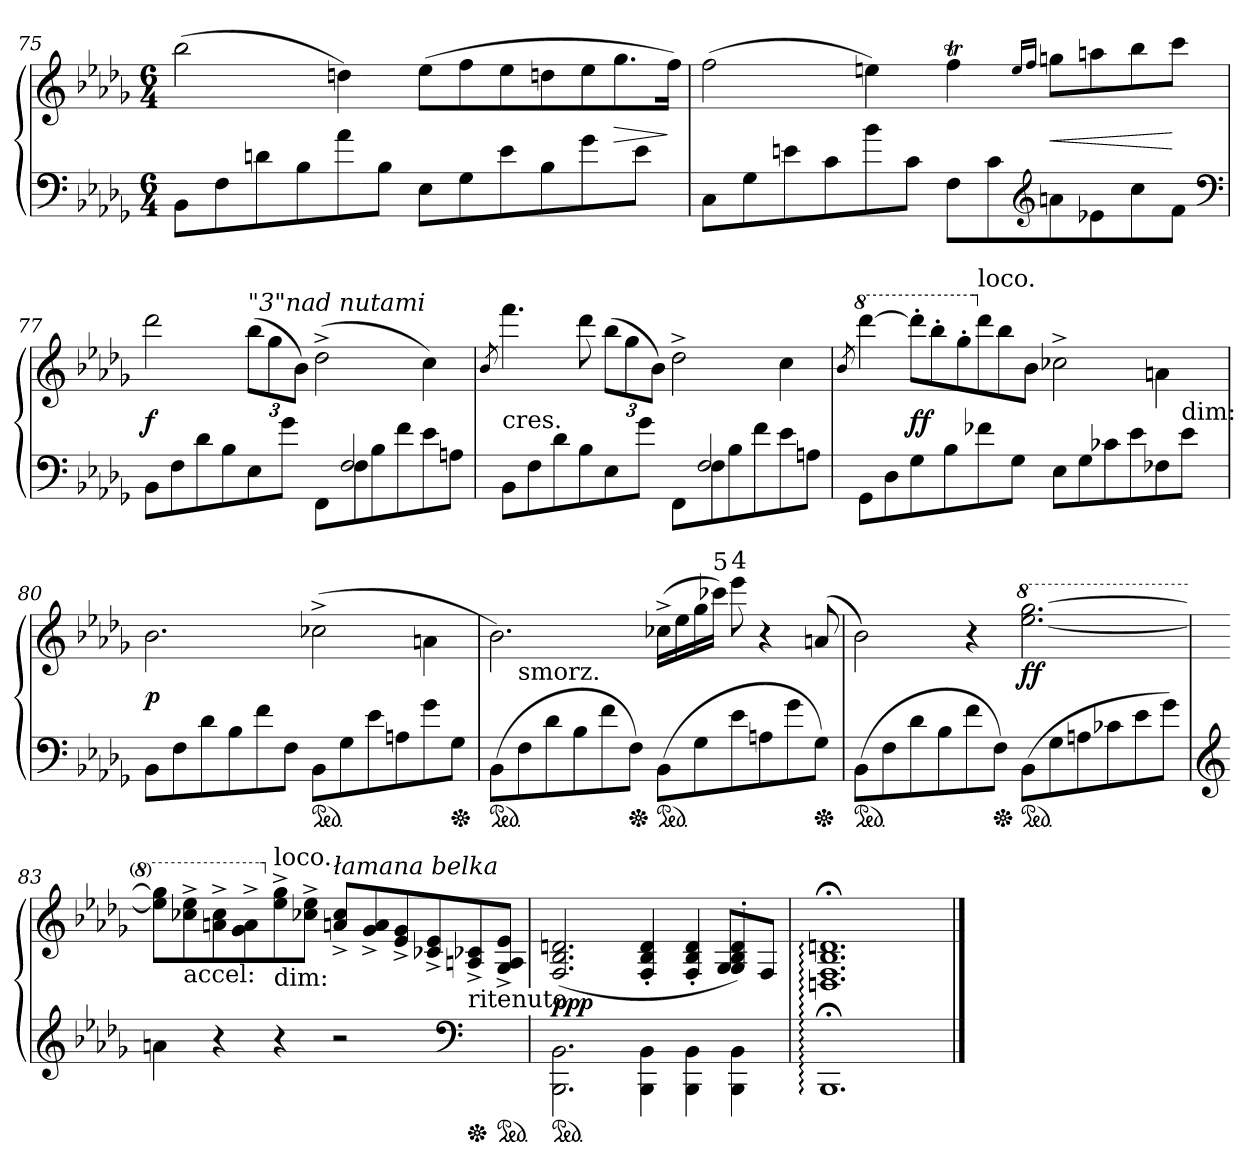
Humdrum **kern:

**kern	**kern	**dynam
*part1	*part1	*part1
*staff2	*staff1	*staff1/2
*clefF4	*clefG2	*
*k[b-e-a-d-g-]	*k[b-e-a-d-g-]	*
*M6/4	*M6/4	*
=75	=75	=75
8BB-L	(2bb-	.
8F	.	.
8dn	.	.
8B-	.	.
8a-	4ddn)	.
8B-J	.	.
8E-L	(8ee-L	.
8G-	8ff	.
8e-	8ee-	.
8B-	8ddn	.
*	*Xtuplet	*
8g-	12ee-	.
.	12.gg-	>
8e-J	.	.
.	24ffJk)	]
=76	=76	=76
8CL	(2ff	.
8G-	.	.
8en	.	.
8c	.	.
8b-	4een)	.
8cJ	.	.
8FL	4fft	.
8c	.	.
*clefG2	*	*
.	16qee/LL	.
.	16qff/JJ	.
8an	8ggnL	<
8e-X	8aan	.
8cc	8bb-	.
8fJ	8cccJ	[
*clefF4	*	*
=77	=77	=77
*^	*	*
2.ryy	8BB-L	2ddd-	f
.	8F	.	.
.	8d-	.	.
.	8B-	.	.
*	*	*tuplet	*
!	!	!LO:TX:a:i:t="3"nad nutami	!
.	8E-	(12bb-L	.
.	.	12gg-	.
.	8g-J	.	.
.	.	12b-J)	.
8ryy	8FFL	(2dd-^<	.
2F	8F	.	.
.	8B-	.	.
.	8f	.	.
.	8e-	4cc)	.
8ryy	8AnJ	.	.
=78	=78	=78	=78
.	.	8qb-/	.
!	!	!LO:TX:c:t=cres.	!
2.ryy	8BB-L	4.fff	.
.	8F	.	.
.	8d-	.	.
.	8B-	8ddd-	.
.	8E-	(12bb-L	.
.	.	12gg-	.
.	8g-J	.	.
.	.	12b-J)	.
8ryy	8FFL	2dd-^<	.
2F	8F	.	.
.	8B-	.	.
.	8f	.	.
.	8e-	4cc	.
8ryy	8AnJ	.	.
*v	*v	*	*
=79	=79	=79
.	8qb-/	.
*	*8va	*
*	*^	*
8GG-L	[4dddd-	1ryy	.
8D-	.	.	.
*	*Xtuplet	*	*
8G-	12dddd-'L]	.	ff
.	12bbb-'	.	.
8B-	.	.	.
.	12ggg-'	.	.
*	*X8va	*	*
!	!LO:TX:a:t=loco.	!	!
8f-X	12ddd-	.	.
.	12bb-	.	.
8G-J	.	.	.
.	12b-J	.	.
8E-L	2cc-X^<	.	.
8G-	.	.	.
8c-X	.	4.ryy	.
8e-	.	.	.
8F-X	4an\	.	.
!	!	!LO:TX:c:t=dim&colon;	!
8e-J	.	8ryy	.
*	*v	*v	*
=80	=80	=80
8BB-L	2.b-	p
8F	.	.
8d-	.	.
8B-	.	.
8f	.	.
8FJ	.	.
*ped	*	*
8BB-L	(2cc-X^<	.
8G-	.	.
8e-	.	.
8An	.	.
8g-	4an\	.
*Xped	*	*
8G-J	.	.
=81	=81	=81
*ped	*	*
(8BB-L	2.b-)	.
!LO:TX:a:t=smorz.	!	!
8F	.	.
8d-	.	.
8B-	.	.
8f	.	.
*Xped	*	*
8FJ)	.	.
*ped	*	*
(8BB-L	(16cc-X^<LL	.
.	16ee-	.
8G-	16gg-	.
!	!LO:TX:a:t=5	!
.	16ccc-XJJ)	.
!	!LO:TX:a:t=4	!
8e-	8eee-	.
8An	4r	.
8g-	.	.
*Xped	*	*
8G-J)	(<8an	.
=82	=82	=82
*ped	*	*
(8BB-L	2b-)	.
8F	.	.
8d-	.	.
8B-	.	.
8f	4r	.
*Xped	*	*
8FJ)	.	.
*	*8va	*
*ped	*	*
(>8BB-L	[2.eee- [2.ggg-	ff
8G-	.	.
8An	.	.
8c-X	.	.
8e-	.	.
8g-J)	.	.
=83	=83	=83
*clefG2	*	*
4an\	8eee-] 8ggg-]L	.
!	!LO:TX:b:t=accel&colon;	!
.	8ccc-X^ 8eee-^	.
4r	8aan^ 8ccc-^	.
.	8gg-^ 8aa^	.
*	*X8va	*
!	!LO:TX:c:t=dim&colon;	!
!	!LO:TX:a:t=loco.	!
4r	8ee-^ 8gg-^	.
.	8cc-X^ 8ee-^J	.
!	!LO:TX:a:i:t=łamana belka	!
2r	8an^>/ 8cc-^>/L	.
.	8g-^> 8a^>	.
.	8e-^> 8g-^>	.
.	8c-X^> 8e-^>	.
*clefF4	*	*
!	!LO:TX:b:t=ritenuto.	!
*Xped	*	*
4ryy	8An^>/ 8c-X^>/	.
*ped	*	*
.	8G-^>/ 8A^>/ 8e-^>/J	.
=84	=84	=84
*	*^	*
*ped	*	*	*
2.BBB-\ 2.BB-\	(>2.F/ 2.B-/ 2.dn/	2.ryy	ppp
4BBB-\ 4BB-\	4F'>/ 4B-'>/ 4d'>/	2ryy	.
4BBB-\ 4BB-\	4F'>/ 4B-'>/ 4d'>/	.	.
4BBB-\ 4BB-\	4G-'>/ 4B-'>/ 4d'>/)	8G-\L	.
.	.	8F/J	.
*	*v	*v	*
=85	=85	=85
1.BBB-::;\	1.Dn::;</ 1.F::;</ 1.B-::;</ 1.dn::;</	.
==	==	==
*-	*-	*-
